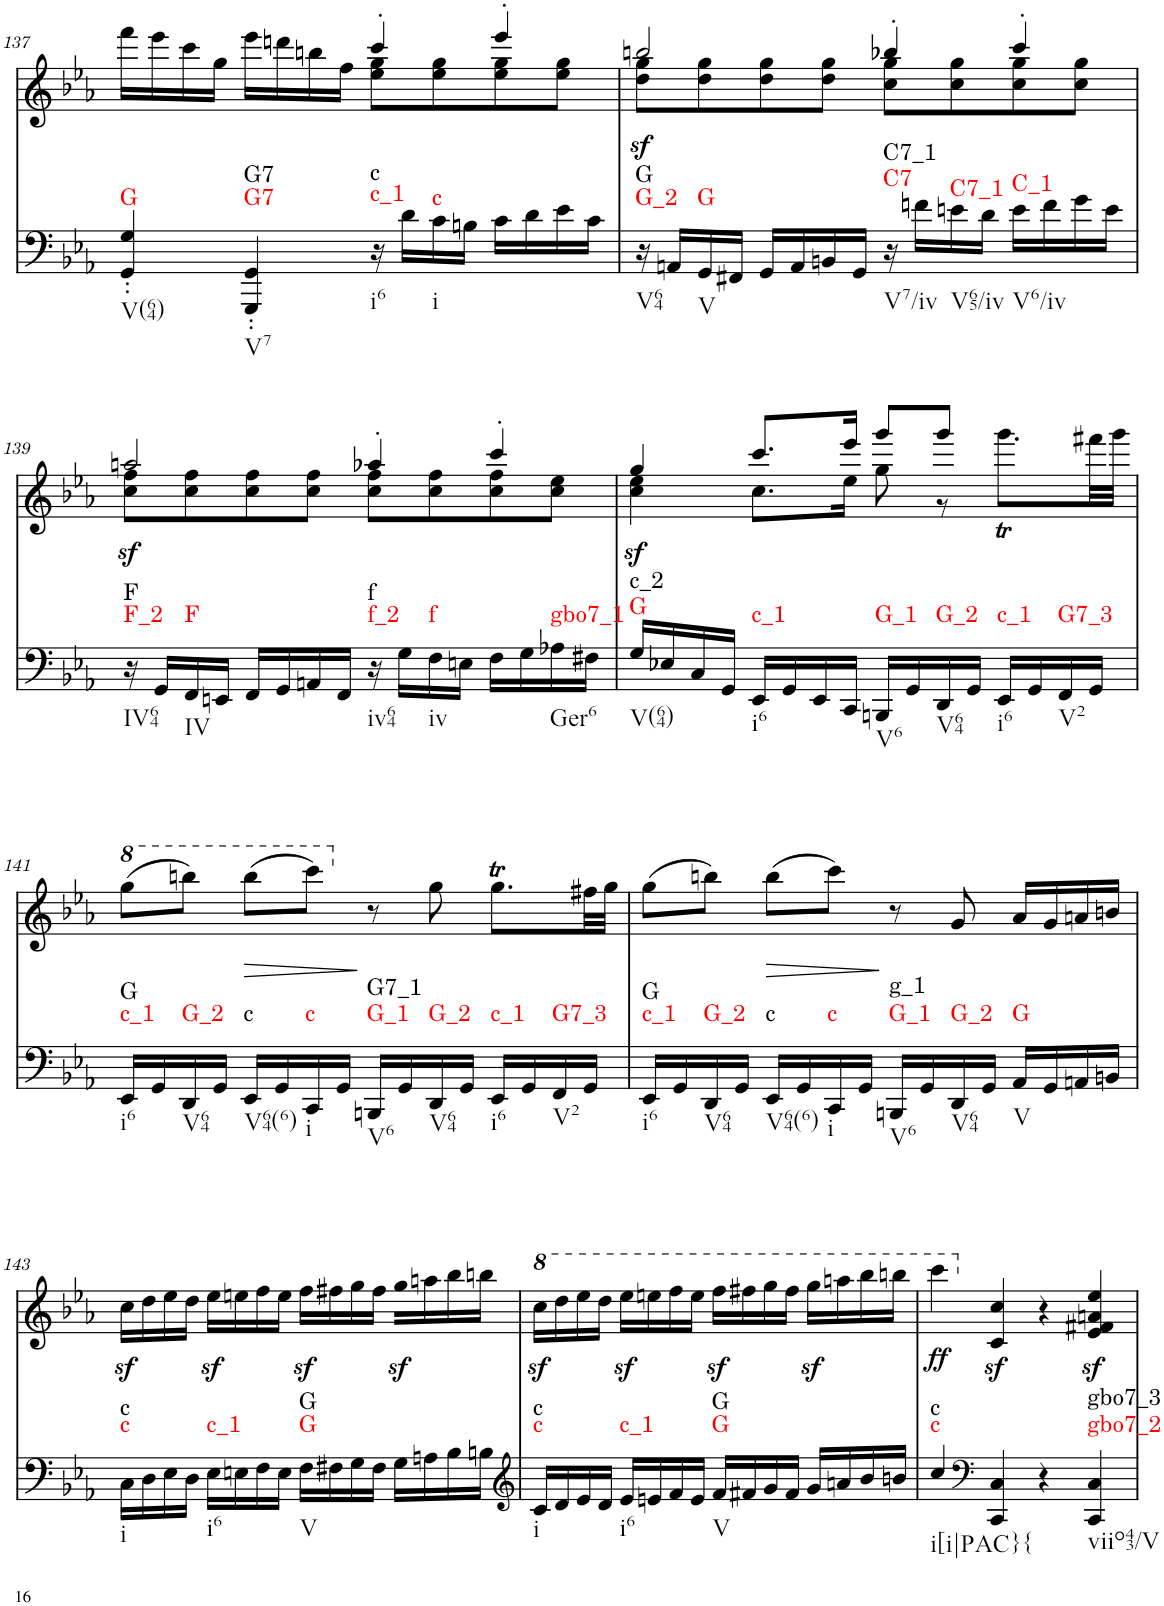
**kern	**harte	**kern	**text	**dynam
*part2	*part2	*part1	*part1	*part1
*staff2	*	*staff1	*staff1	*staff1
*I"piano	*	*I"piano	*	*
*I'Pno	*	*I'Pno	*	*
!!LO:PB:g=z
*clefF4	*	*clefG2	*	*
*k[b-e-a-]	*	*k[b-e-a-]	*	*
*M4/4	*	*M4/4	*	*
=137	=137	=137	=137	=137
*	*	*^	*	*
!	!LO:H:kt=G	!	!	!	!
4GG/' 4G/'	N	16fff\LL	2ryy	.	.
.	.	16eee-\	.	.	.
.	.	16ccc\	.	.	.
.	.	16gg\JJ	.	.	.
!	!LO:H:n=1:kt=G7	!	!	!	!
!	!LO:H:n=2:kt=G7	!	!	!	!
4GGG/' 4GG/'	N N	16eee-\LL	.	.	.
.	.	16dddn\	.	.	.
.	.	16bbn\	.	.	.
.	.	16ff\JJ	.	.	.
!	!LO:H:n=1:kt=c_1	!	!	!	!
!	!LO:H:n=2:kt=c	!	!	!	!
16r	N N	4ccc'/	8ee-\ 8gg\L	.	.
16d\LL	.	.	.	.	.
!	!LO:H:kt=c	!	!	!	!
16c\	N	.	8ee-\ 8gg\	.	.
16Bn\JJ	.	.	.	.	.
16c\LL	.	4eee-'/	8ee-\ 8gg\	.	.
16d\	.	.	.	.	.
16e-\	.	.	8ee-\ 8gg\J	.	.
16c\JJ	.	.	.	.	.
=138	=138	=138	=138	=138	=138
!	!LO:H:n=1:kt=G_2	!	!	!	!LO:DY:b
!	!LO:H:n=2:kt=G	!	!	!	!
16r	N N	2bbn/	8dd\ 8gg\L	.	sf
16AAn/LL	.	.	.	.	.
!	!LO:H:kt=G	!	!	!	!
16GG/	N	.	8dd\ 8gg\	.	.
16FF#X/JJ	.	.	.	.	.
16GG/LL	.	.	8dd\ 8gg\	.	.
16AA/	.	.	.	.	.
16BBn/	.	.	8dd\ 8gg\J	.	.
16GG/JJ	.	.	.	.	.
!	!LO:H:n=1:kt=C7	!	!	!	!
!	!LO:H:n=2:kt=C7_1	!	!	!	!
16r	N N	4bb-X'/	8cc\ 8gg\L	.	.
16fn\LL	.	.	.	.	.
!	!LO:H:kt=C7_1	!	!	!	!
16en\	N	.	8cc\ 8gg\	.	.
16d\JJ	.	.	.	.	.
!	!LO:H:kt=C_1	!	!	!	!
16e\LL	N	4ccc'/	8cc\ 8gg\	.	.
16f\	.	.	.	.	.
16g\	.	.	8cc\ 8gg\J	.	.
16e\JJ	.	.	.	.	.
!!LO:LB:g=z	!!
=139	=139	=139	=139	=139	=139
!	!LO:H:n=1:kt=F_2	!	!	!	!LO:DY:b
!	!LO:H:n=2:kt=F	!	!	!	!
16r	N N	2aan/	8cc\ 8ff\L	.	sf
16GG/LL	.	.	.	.	.
!	!LO:H:kt=F	!	!	!	!
16FF/	N	.	8cc\ 8ff\	.	.
16EEn/JJ	.	.	.	.	.
16FF/LL	.	.	8cc\ 8ff\	.	.
16GG/	.	.	.	.	.
16AAn/	.	.	8cc\ 8ff\J	.	.
16FF/JJ	.	.	.	.	.
!	!LO:H:n=1:kt=f_2	!	!	!	!
!	!LO:H:n=2:kt=f	!	!	!	!
16r	N N	4aa-X'/	8cc\ 8ff\L	.	.
16G\LL	.	.	.	.	.
!	!LO:H:kt=f	!	!	!	!
16F\	N	.	8cc\ 8ff\	.	.
16En\JJ	.	.	.	.	.
16F\LL	.	4ccc'/	8cc\ 8ff\	.	.
16G\	.	.	.	.	.
!	!LO:H:n=1:kt=gbo7_1	!	!	!	!
!	!LO:H:n=2:kt=Ger6	!	!	!	!
16A-X\	N N	.	8cc\ 8ee-\J	.	.
16F#X\JJ	.	.	.	.	.
=140	=140	=140	=140	=140	=140
!	!LO:H:n=1:kt=G	!	!	!	!LO:DY:b
!	!LO:H:n=2:kt=c_2	!	!	!	!
16G/LL	N N	4gg/	4cc\ 4ee-\	.	sf
16E-X/	.	.	.	.	.
16C/	.	.	.	.	.
16GG/JJ	.	.	.	.	.
!	!LO:H:kt=c_1	!	!	!	!
16EE-/LL	N	8.ccc/L	8.cc\L	.	.
16GG/	.	.	.	.	.
16EE-/	.	.	.	.	.
16CC/JJ	.	16eee-/Jk	16ee-\Jk	.	.
!	!LO:H:kt=G_1	!	!	!	!
16BBBn/LL	N	8ggg/L	8gg\	.	.
16GG/	.	.	.	.	.
!	!LO:H:kt=G_2	!	!	!	!
16DD/	N	8ggg/J	8r	.	.
16GG/JJ	.	.	.	.	.
!	!LO:H:kt=c_1	!	!	!	!
16EE-/LL	N	4ryy	8.gggt\L	.	.
16GG/	.	.	.	.	.
!	!LO:H:kt=G7_3	!	!	!	!
16FF/	N	.	.	.	.
16GG/JJ	.	.	32fff#X\LL	.	.
.	.	.	32ggg\JJJ	.	.
*	*	*v	*v	*	*
!!LO:LB:g=z
=141	=141	=141	=141	=141
*	*	*8va	*	*
*	*	*^	*	*
!	!LO:H:n=1:kt=c_1	!	!	!	!
!	!LO:H:n=2:kt=G	!	!	!	!
*	*	*v	*v	*	*
16EE-/LL	N N	(8ggg\L	.	.
16GG/	.	.	.	.
!	!LO:H:kt=G_2	!	!	!
16DD/	N	8bbbn\J)	.	.
16GG/JJ	.	.	.	.
!	!LO:H:kt=c	!	!	!LO:HP:b
16EE-/LL	N	(8bbb\L	.	>
16GG/	.	.	.	.
!	!LO:H:kt=c	!	!	!
16CC/	N	8cccc\J)	.	.
16GG/JJ	.	.	.	.
*	*	*X8va	*	*
!	!LO:H:n=1:kt=G_1	!	!	!
!	!LO:H:n=2:kt=G7_1	!	!	!
16BBBn/LL	N N	8r	.	.
16GG/	.	.	.	.
!	!LO:H:kt=G_2	!	!	!
16DD/	N	8gg\	.	.
16GG/JJ	.	.	.	.
!	!LO:H:kt=c_1	!	!	!
16EE-/LL	N	8.ggt\L	.	.
16GG/	.	.	.	.
!	!LO:H:kt=G7_3	!	!	!
16FF/	N	.	.	.
16GG/JJ	.	32ff#X\LL	.	.
.	.	32gg\JJJ	.	.
=142	=142	=142	=142	=142
!	!LO:H:n=1:kt=c_1	!	!	!
!	!LO:H:n=2:kt=G	!	!	!
16EE-/LL	N N	(8gg\L	.	.
16GG/	.	.	.	.
!	!LO:H:kt=G_2	!	!	!
16DD/	N	8bbn\J)	.	.
16GG/JJ	.	.	.	.
!	!LO:H:kt=c	!	!	!
16EE-/LL	N	(8bb\L	.	.
16GG/	.	.	.	.
!	!LO:H:kt=c	!	!	!
16CC/	N	8ccc\J)	.	.
16GG/JJ	.	.	.	.
!	!LO:H:n=1:kt=G_1	!	!	!
!	!LO:H:n=2:kt=g_1	!	!	!
16BBBn/LL	N N	8r	.	]
16GG/	.	.	.	.
!	!LO:H:kt=G_2	!	!	!
16DD/	N	8g/	.	.
16GG/JJ	.	.	.	.
!	!LO:H:kt=G	!	!	!
16AA-/LL	N	16a-/LL	.	.
16GG/	.	16g/	.	.
16AAn/	.	16an/	.	.
16BBn/JJ	.	16bn/JJ	.	.
!!LO:LB:g=z
=143	=143	=143	=143	=143
!	!LO:H:n=1:kt=c	!	!	!
!	!LO:H:n=2:kt=c	!	!	!
16C\LL	N N	16ccz<\LL	.	.
16D\	.	16dd\	.	.
16E-\	.	16ee-\	.	.
16D\JJ	.	16dd\JJ	.	.
!	!LO:H:kt=c_1	!	!	!
16E-\LL	N	16ee-z<\LL	.	.
16En\	.	16een\	.	.
16F\	.	16ff\	.	.
16E\JJ	.	16ee\JJ	.	.
!	!LO:H:n=1:kt=G	!	!	!
!	!LO:H:n=2:kt=G	!	!	!
16F\LL	N N	16ffz<\LL	.	.
16F#X\	.	16ff#X\	.	.
16G\	.	16gg\	.	.
16F#\JJ	.	16ff#\JJ	.	.
16G\LL	.	16ggz<LL	.	.
16An\	.	16aan\	.	.
16B-\	.	16bb-\	.	.
16Bn\JJ	.	16bbn\JJ	.	.
=144	=144	=144	=144	=144
*clefG2	*	*	*	*
*	*	*8va	*	*
!	!LO:H:n=1:kt=c	!	!	!
!	!LO:H:n=2:kt=c	!	!	!
16c/LL	N N	16cccz<\LL	.	.
16d/	.	16ddd\	.	.
16e-/	.	16eee-\	.	.
16d/JJ	.	16ddd\JJ	.	.
!	!LO:H:kt=c_1	!	!	!
16e-/LL	N	16eee-z<\LL	.	.
16en/	.	16eeen\	.	.
16f/	.	16fff\	.	.
16e/JJ	.	16eee\JJ	.	.
!	!LO:H:n=1:kt=G	!	!	!
!	!LO:H:n=2:kt=G	!	!	!
16f/LL	N N	16fffz<\LL	.	.
16f#X/	.	16fff#X\	.	.
16g/	.	16ggg\	.	.
16f#/JJ	.	16fff#\JJ	.	.
16g/LL	.	16gggz<\LL	.	.
16an/	.	16aaan\	.	.
16b-/	.	16bbb-\	.	.
16bn/JJ	.	16bbbn\JJ	.	.
=145	=145	=145	=145	=145
!	!LO:H:n=1:kt=c	!	!LO:LY:b	!
!	!LO:H:n=2:kt=c	!	!	!
4cc/	N N	4cccc\	.	.
*clefF4	*	*	*	*
*	*	*X8va	*	*
4CC/ 4C/	.	4c/z< 4cc/z<	.	.
4r	.	4r	.	.
!	!LO:H:n=1:kt=gbo7_2	!	!	!
!	!LO:H:n=2:kt=gbo7_3	!	!	!
4CC/ 4C/	N N	4e-/z< 4f#X/z< 4an/z< 4ee-/z<	.	.
=	=	=	=	=
*-	*-	*-	*-	*-
